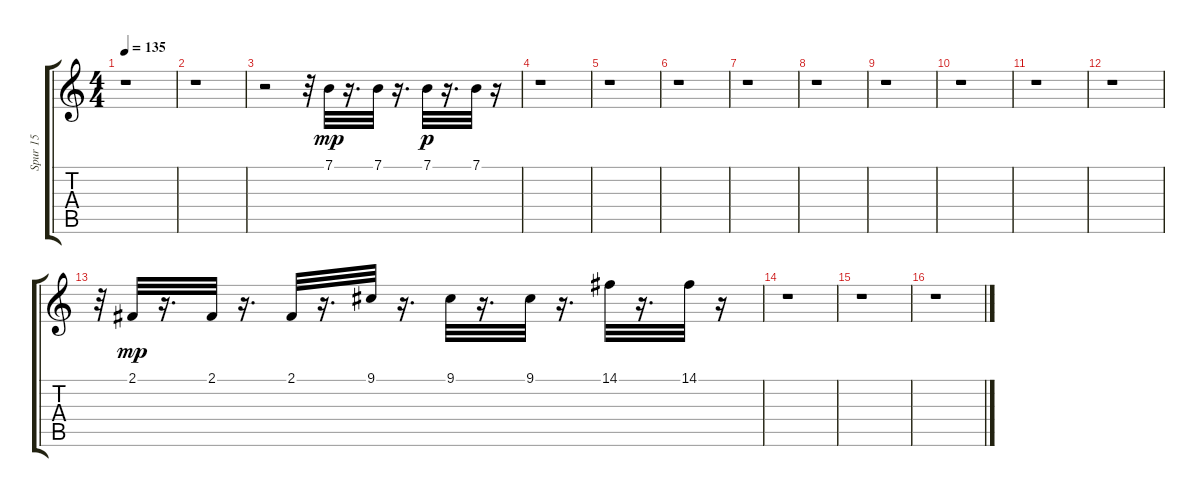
\track ("Spur 15" "Spur 15") {instrument brightacousticpiano}
\staff {score tabs}
\tuning (E4 B3 G3 D3 A2 E2) {hide}
\ts (4 4)
\tempo 135
\clef g2
\ks c
r.1{dy mp} |
r.1 |
r.2 r.32 7.1.32 r.16{d} 7.1.32 r.16{d} 7.1.32{dy p} r.16{d} 7.1.32 r.16 |
r.1 |
r.1 |
r.1 |
r.1 |
r.1 |
r.1 |
r.1 |
r.1 |
r.1 |
r.32 2.1.32{dy mp} r.16{d} 2.1.32 r.16{d} 2.1.32 r.16{d} 9.1.32 r.16{d} 9.1.32 r.16{d} 9.1.32 r.16{d} 14.1.32 r.16{d} 14.1.32 r.16 |
r.1 |
r.1 |
r.1
